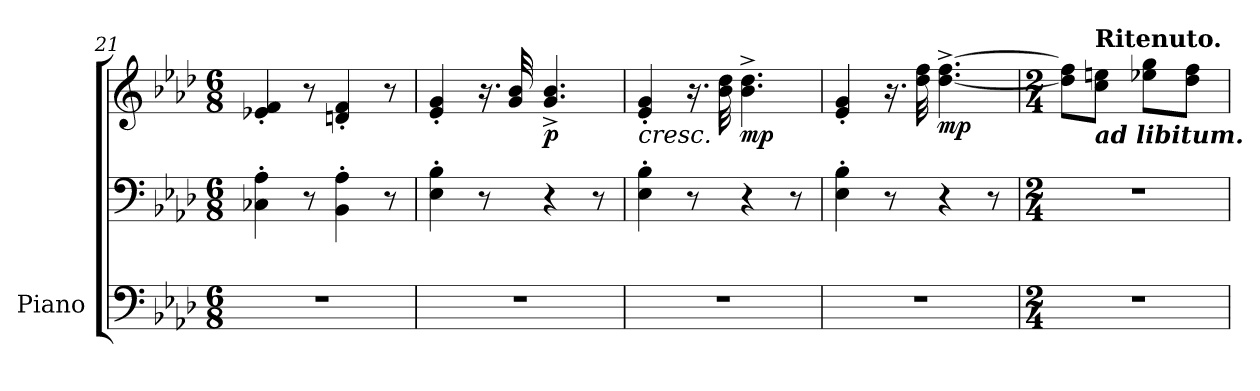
**kern	**kern	**kern	**dynam
*part1	*part1	*part1	*part1
*staff3	*staff2	*staff1	*staff1/2/3
*I"Piano	*	*	*
*I'Pno.	*	*	*
*clefF4	*clefF4	*clefG2	*
*k[b-e-a-d-]	*k[b-e-a-d-]	*k[b-e-a-d-]	*
*M6/8	*M6/8	*M6/8	*
=21	=21	=21	=21
2.r	4C-X\' 4A-\'	4e-X/' 4f/'	.
.	8r	8r	.
.	4BB-\' 4A-\'	4dn/' 4f/'	.
.	8r	8r	.
=22	=22	=22	=22
2.r	4E-\' 4B-\'	4e-/' 4g/'	.
.	8r	16.r	.
.	.	32g/ 32b-/	.
!	!	!	!LO:DY:b
.	4r	4.g/^ 4.b-/^	p
.	8r	.	.
=23	=23	=23	=23
!	!	!LO:TX:b:i:t=cresc.	!
2.r	4E-\' 4B-\'	4e-/' 4g/'	.
.	8r	16.r	.
*	*	*MM110	*
.	.	32b-\ 32dd-\	.
!	!	!	!LO:DY:b
.	4r	4.b-\^ 4.dd-\^	mp
.	8r	.	.
=24	=24	=24	=24
2.r	4E-\' 4B-\'	4e-/' 4g/'	.
.	8r	16.r	.
*	*	*MM100	*
.	.	32dd-\ 32ff\	.
!	!	!	!LO:DY:b
.	4r	[4.dd-\^ [4.ff\^	mp
.	8r	.	.
=25	=25	=25	=25
*M2/4	*M2/4	*M2/4	*
2r	2r	8dd-\] 8ff\]L	.
*	*	*MM80	*
!	!	!LO:TX:a:B:t=Ritenuto.	!
!	!	!LO:TX:b:Bi:t=ad libitum.	!
.	.	8cc\ 8een\J	.
.	.	8ee-X\ 8gg\L	.
*	*	*MM76	*
.	.	8dd-\ 8ff\J	.
=	=	=	=
*-	*-	*-	*-
